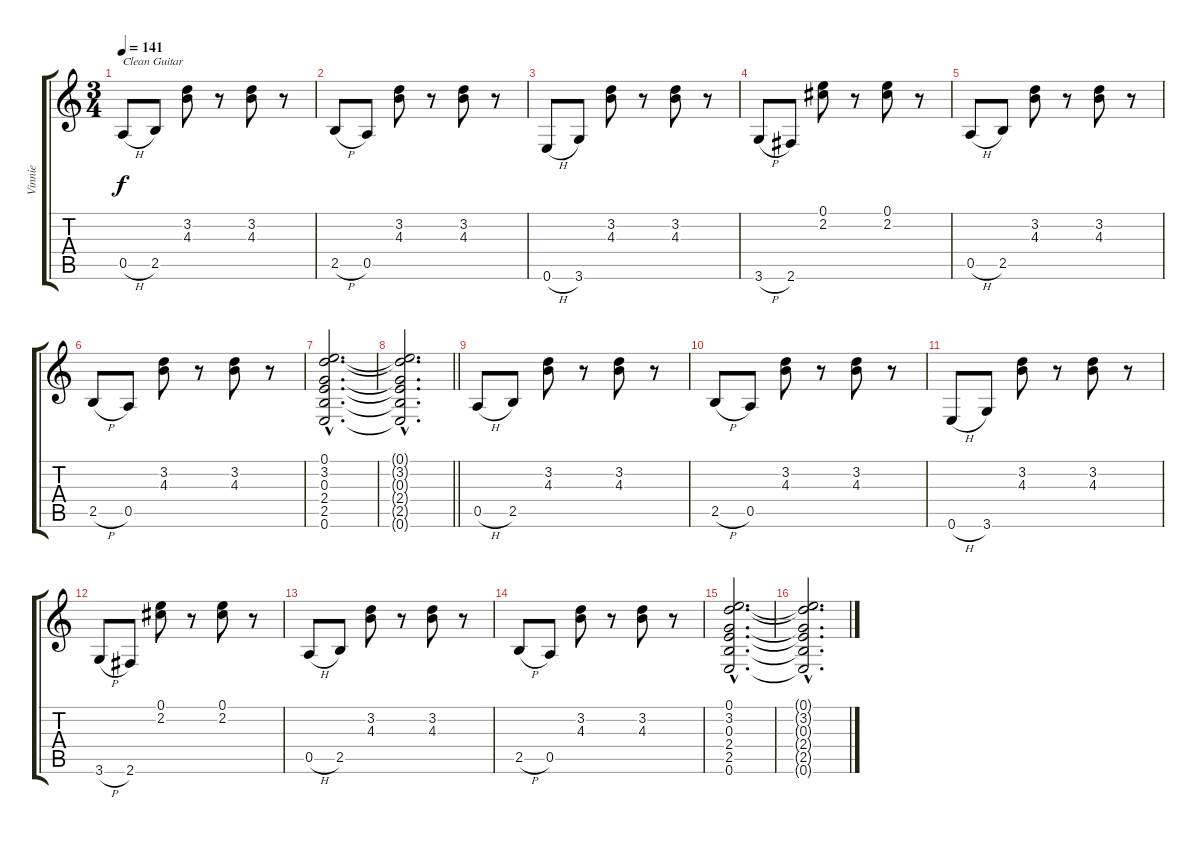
\track ("Vinnie" "Vinnie") {instrument distortionguitar}
\staff {score tabs}
\tuning (E4 B3 G3 D3 A2 E2) {hide}
\ts (3 4)
\tempo 141
\clef g2
\ks c
0.5{h}.8{txt "Clean Guitar" dy f instrument electricguitarclean} 2.5.8 (3.2 4.3).8 r.8 (3.2 4.3).8 r.8 |
2.5{h}.8 0.5.8 (3.2 4.3).8 r.8 (3.2 4.3).8 r.8 |
0.6{h}.8 3.6.8 (3.2 4.3).8 r.8 (3.2 4.3).8 r.8 |
3.6{h}.8 2.6.8 (0.1 2.2).8 r.8 (0.1 2.2).8 r.8 |
0.5{h}.8 2.5.8 (3.2 4.3).8 r.8 (3.2 4.3).8 r.8 |
2.5{h}.8 0.5.8 (3.2 4.3).8 r.8 (3.2 4.3).8 r.8 |
(0.1{hac} 3.2{hac} 0.3{hac} 2.4{hac} 2.5{hac} 0.6{hac}).2{d} |
\barLineRight lightlight
(0.1{hac t} 3.2{hac t} 0.3{hac t} 2.4{hac t} 2.5{hac t} 0.6{hac t}).2{d} |
0.5{h}.8 2.5.8 (3.2 4.3).8 r.8 (3.2 4.3).8 r.8 |
2.5{h}.8 0.5.8 (3.2 4.3).8 r.8 (3.2 4.3).8 r.8 |
0.6{h}.8 3.6.8 (3.2 4.3).8 r.8 (3.2 4.3).8 r.8 |
3.6{h}.8 2.6.8 (0.1 2.2).8 r.8 (0.1 2.2).8 r.8 |
0.5{h}.8 2.5.8 (3.2 4.3).8 r.8 (3.2 4.3).8 r.8 |
2.5{h}.8 0.5.8 (3.2 4.3).8 r.8 (3.2 4.3).8 r.8 |
(0.1{hac} 3.2{hac} 0.3{hac} 2.4{hac} 2.5{hac} 0.6{hac}).2{d} |
(0.1{hac t} 3.2{hac t} 0.3{hac t} 2.4{hac t} 2.5{hac t} 0.6{hac t}).2{d}
